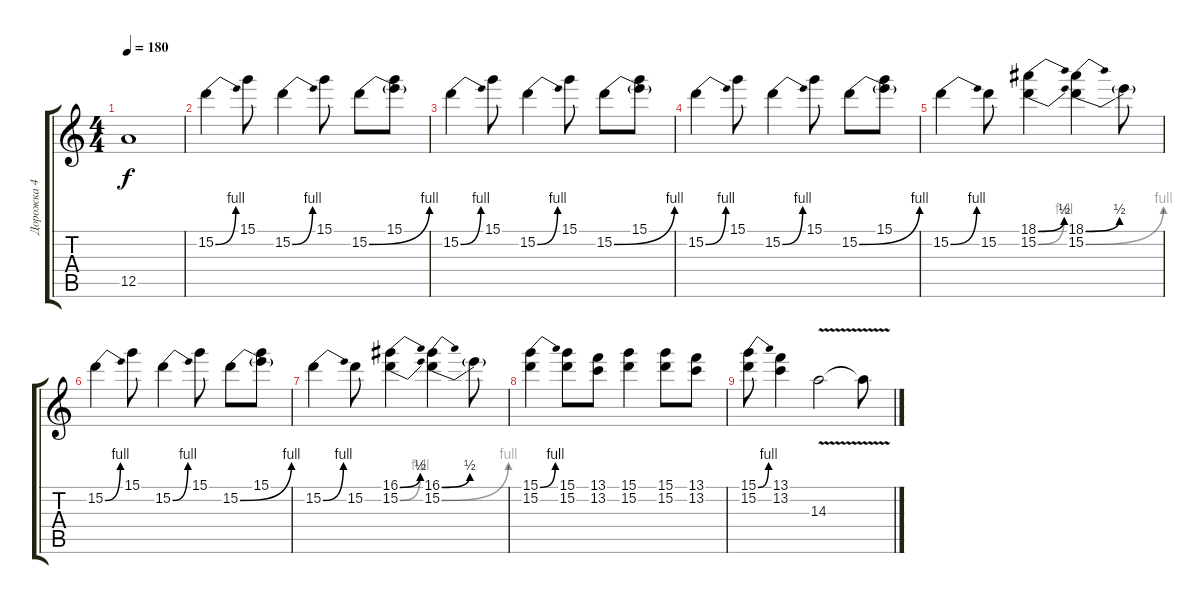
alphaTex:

\track ("Дорожка 4" "Дорожка 4") {instrument distortionguitar}
\staff {score tabs}
\tuning (E4 B3 G3 D3 A2 E2) {hide}
\ts (4 4)
\tempo 180
\clef g2
\ks c
12.5{t}.1{dy f} |
15.2{be (bend 0 0 60 4)}.4 15.1.8 15.2{be (bend 0 0 60 4)}.4 15.1.8 15.2{be (bend 0 0 60 4)}.8 (15.1 15.2{t}).8 |
15.2{be (bend 0 0 60 4)}.4 15.1.8 15.2{be (bend 0 0 60 4)}.4 15.1.8 15.2{be (bend 0 0 60 4)}.8 (15.1 15.2{t}).8 |
15.2{be (bend 0 0 60 4)}.4 15.1.8 15.2{be (bend 0 0 60 4)}.4 15.1.8 15.2{be (bend 0 0 60 4)}.8 (15.1 15.2{t}).8 |
15.2{be (bend 0 0 60 4)}.4 15.2.8 (18.1{be (bend 0 0 60 2)} 15.2{be (bend 0 0 60 4)}).4 (18.1{be (bend 0 0 60 2)} 15.2{be (bend 0 0 60 4)}).4 15.2{t}.8 |
15.2{be (bend 0 0 60 4)}.4 15.1.8 15.2{be (bend 0 0 60 4)}.4 15.1.8 15.2{be (bend 0 0 60 4)}.8 (15.1 15.2{t}).8 |
15.2{be (bend 0 0 60 4)}.4 15.2.8 (16.1{be (bend 0 0 60 2)} 15.2{be (bend 0 0 60 4)}).4 (16.1{be (bend 0 0 60 2)} 15.2{be (bend 0 0 60 4)}).4 15.2{t}.8 |
(15.1{be (bend 0 0 60 4)} 15.2).4 (15.1 15.2).8 (13.1 13.2).8 (15.1 15.2).4 (15.1 15.2).8 (13.1 13.2).8 |
(15.1{be (bend 0 0 60 4)} 15.2).8 (13.1 13.2).4 14.3{v}.2 14.3{t}.8
